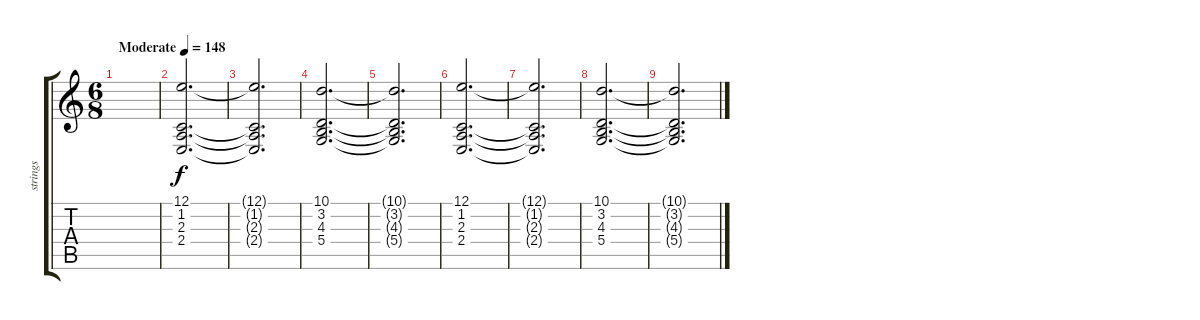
\track ("strings" "strings") {instrument stringensemble1}
\staff {score tabs}
\tuning (E4 B3 G3 D3 A2 E2) {hide}
\ts (6 8)
\tempo (148 "Moderate")
\clef g2
\ks c
|
(12.1 1.2 2.3 2.4).2{d} |
(12.1{t} 1.2{t} 2.3{t} 2.4{t}).2{d} |
(10.1 3.2 4.3 5.4).2{d} |
(10.1{t} 3.2{t} 4.3{t} 5.4{t}).2{d} |
(12.1 1.2 2.3 2.4).2{d} |
(12.1{t} 1.2{t} 2.3{t} 2.4{t}).2{d} |
(10.1 3.2 4.3 5.4).2{d} |
(10.1{t} 3.2{t} 4.3{t} 5.4{t}).2{d}
